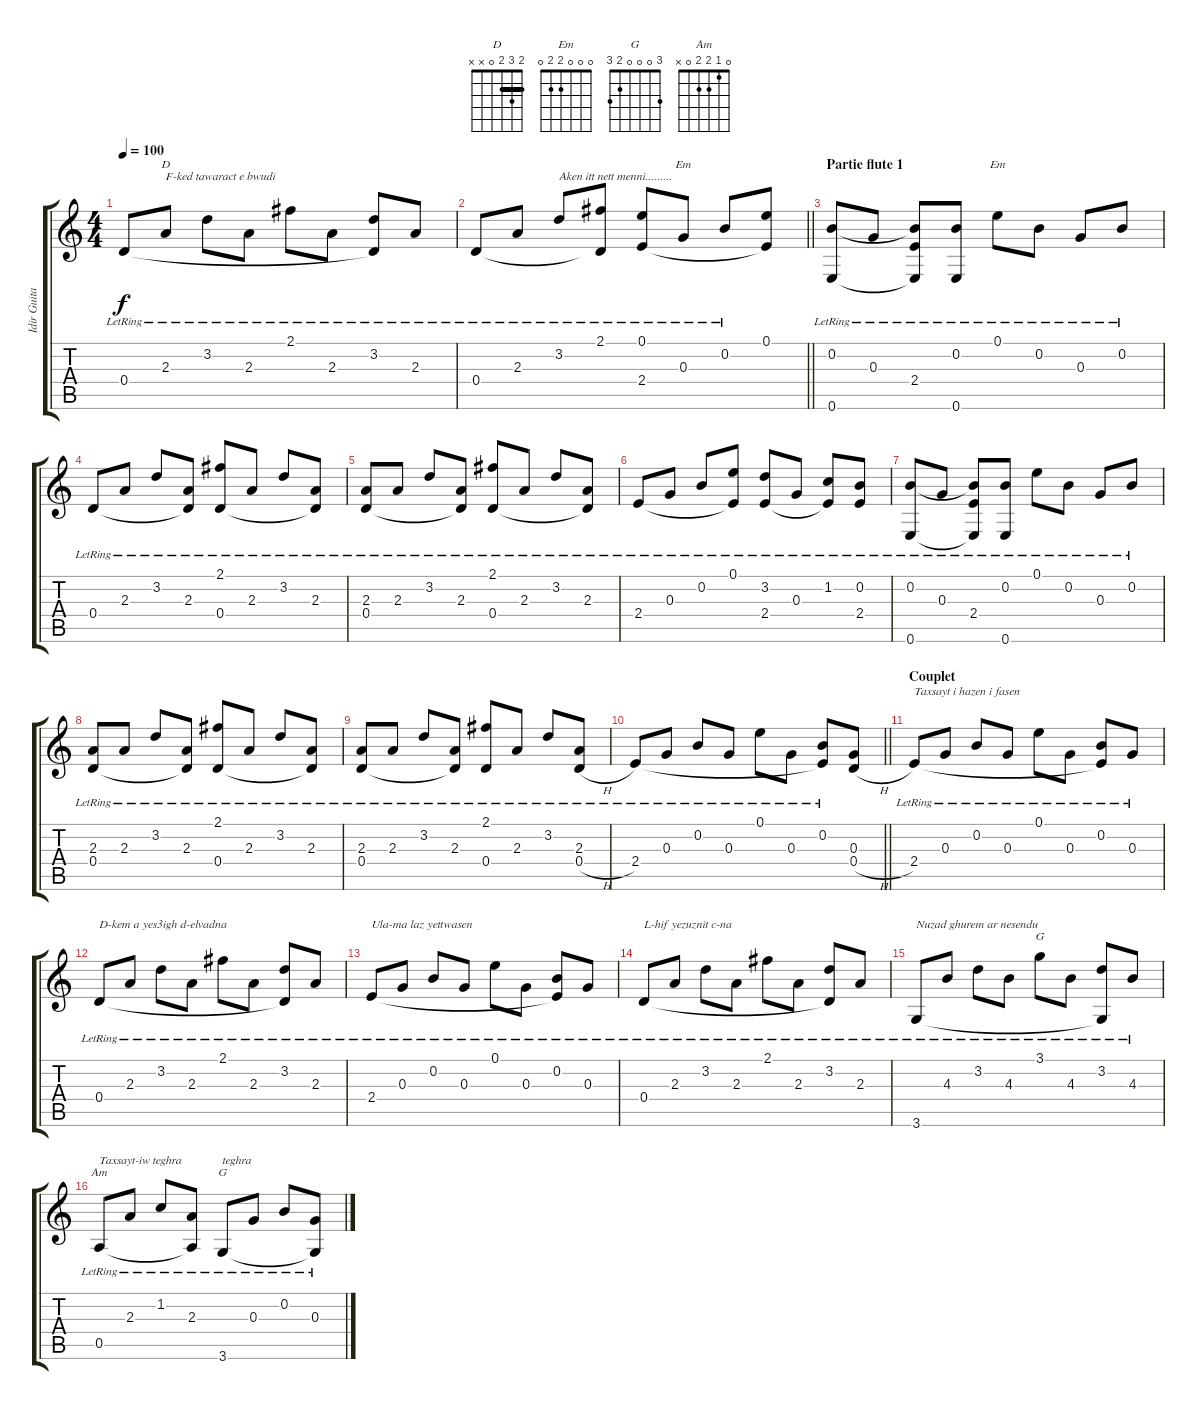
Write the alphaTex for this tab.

\track ("Idir Guitar" "Idir Guita") {instrument acousticguitarsteel}
\staff {score tabs}
\tuning (E4 B3 G3 D3 A2 E2) {hide}
\chord ("D" 2 3 2 0 x x) {barre 2}
\chord ("Em" 0 0 0 2 x x)
\chord ("Em" 0 0 0 2 2 0)
\chord ("G" 3 3 4 5 5 3) {barre 3}
\chord ("Am" 0 1 2 2 0 x)
\chord ("G" 3 0 0 0 2 3)
\ts (4 4)
\tempo 100
\clef g2
\ks c
0.4{lr}.8{dy f} 2.3{lr}.8{ch "D" txt "F-ked tawaract e bwudi"} 3.2{lr}.8 2.3{lr}.8 2.1{lr}.8{txt " "} 2.3{lr}.8 (3.2{lr} 0.4{t}).8 2.3{lr}.8 |
\barLineRight lightlight
0.4{lr}.8 2.3{lr}.8 3.2{lr}.8{txt "Aken itt nett menni........."} (2.1{lr} 0.4{t}).8 (0.1{lr} 2.4{lr}).8 0.3{lr}.8{ch "Em"} 0.2{lr}.8 (0.1 2.4{t}).8 |
\section ("" "Partie flute 1")
(0.2{lr} 0.6{lr}).8 0.3{lr}.8 (0.2{t} 2.4{lr} 0.6{t}).8 (0.2{lr} 0.6{lr}).8 0.1{lr}.8{ch "Em"} 0.2{lr}.8 0.3{lr}.8 0.2{lr}.8 |
0.4{lr}.8 2.3{lr}.8 3.2{lr}.8 (2.3{lr} 0.4{t}).8 (2.1{lr} 0.4).8 2.3{lr}.8 3.2{lr}.8 (2.3{lr} 0.4{t}).8 |
(2.3{lr} 0.4{lr}).8 2.3{lr}.8 3.2{lr}.8 (2.3{lr} 0.4{t}).8 (2.1{lr} 0.4{lr}).8 2.3{lr}.8 3.2{lr}.8 (2.3{lr} 0.4{t}).8 |
2.4{lr}.8 0.3{lr}.8 0.2{lr}.8 (0.1{lr} 2.4{t}).8 (3.2{lr} 2.4{lr}).8 0.3{lr}.8 (1.2{lr} 2.4{t}).8 (0.2{lr} 2.4{lr}).8 |
(0.2{lr} 0.6{lr}).8 0.3{lr}.8 (0.2{t} 2.4{lr} 0.6{t}).8 (0.2{lr} 0.6{lr}).8 0.1{lr}.8 0.2{lr}.8 0.3{lr}.8 0.2{lr}.8 |
(2.3{lr} 0.4{lr}).8 2.3{lr}.8 3.2{lr}.8 (2.3{lr} 0.4{t}).8 (2.1{lr} 0.4{lr}).8 2.3{lr}.8 3.2{lr}.8 (2.3{lr} 0.4{t}).8 |
(2.3{lr} 0.4{lr}).8 2.3{lr}.8 3.2{lr}.8 (2.3{lr} 0.4{t}).8 (2.1{lr} 0.4{lr}).8 2.3{lr}.8 3.2{lr}.8 (2.3 0.4{h lr}).8 |
\barLineRight lightlight
2.4{lr}.8 0.3{lr}.8 0.2{lr}.8 0.3{lr}.8 0.1{lr}.8 0.3{lr}.8 (0.2{lr} 2.4{t}).8 (0.3 0.4{h}).8 |
\section ("" "Couplet")
2.4{lr}.8{txt "Taxsayt i hazen i fasen"} 0.3{lr}.8 0.2{lr}.8 0.3{lr}.8 0.1{lr}.8 0.3{lr}.8 (0.2{lr} 2.4{t}).8 0.3{lr}.8 |
0.4{lr}.8{txt "D-kem a yes3igh d-elvadna"} 2.3{lr}.8 3.2{lr}.8 2.3{lr}.8 2.1{lr}.8 2.3{lr}.8 (3.2{lr} 0.4{t}).8 2.3{lr}.8 |
2.4{lr}.8{txt "Ula-ma laz yettwasen"} 0.3{lr}.8 0.2{lr}.8 0.3{lr}.8 0.1{lr}.8 0.3{lr}.8 (0.2{lr} 2.4{t}).8 0.3{lr}.8 |
0.4{lr}.8{txt "L-hif yezuznit c-na"} 2.3{lr}.8 3.2{lr}.8 2.3{lr}.8 2.1{lr}.8 2.3{lr}.8 (3.2{lr} 0.4{t}).8 2.3{lr}.8 |
3.6{lr}.8{txt "Nuzad ghurem ar nesendu"} 4.3{lr}.8 3.2{lr}.8 4.3{lr}.8 3.1{lr}.8{ch "G"} 4.3{lr}.8 (3.2{lr} 3.6{t}).8 4.3{lr}.8 |
0.5{lr}.8{ch "Am" txt "Taxsayt-iw teghra"} 2.3{lr}.8 1.2{lr}.8 (2.3{lr} 0.5{t}).8 3.6{lr}.8{ch "G" txt "teghra"} 0.3{lr}.8 0.2{lr}.8 (0.3{lr} 3.6{t}).8
